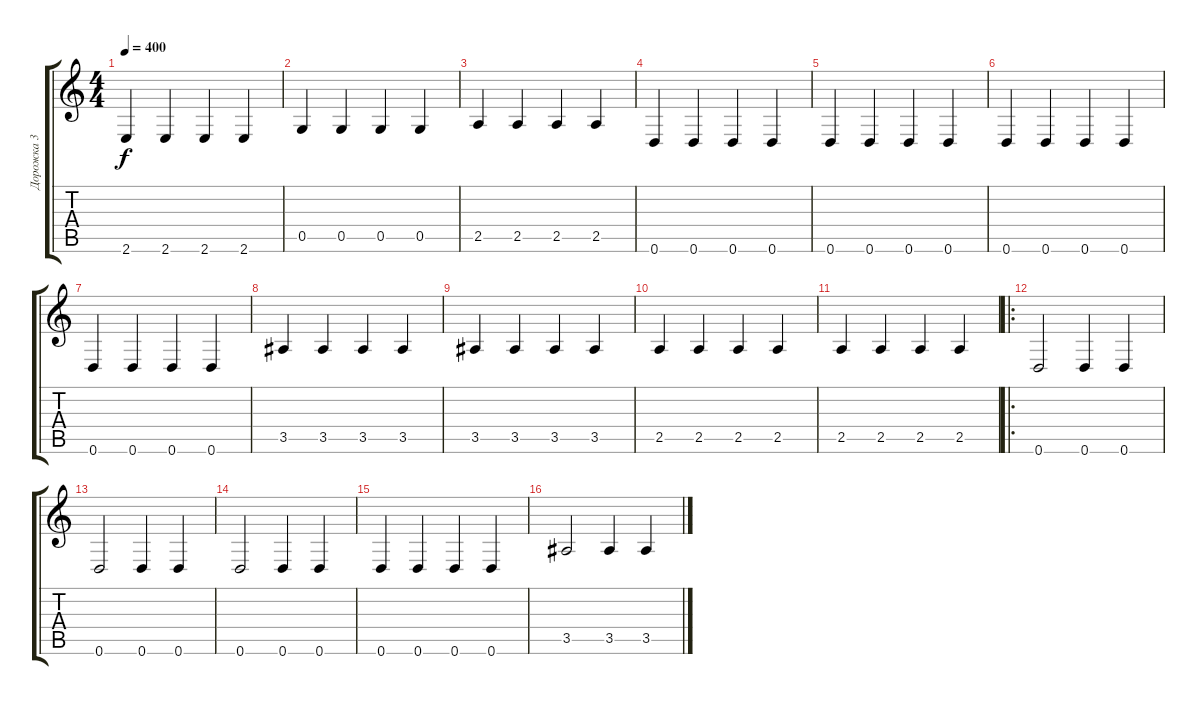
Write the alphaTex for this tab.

\track ("Дорожка 3" "Дорожка 3") {instrument electricbassfinger}
\staff {score tabs}
\tuning (D4 A3 F3 C3 G2 D2) {hide}
\ts (4 4)
\tempo 400
\clef g2
\ks c
2.6.4{dy f} 2.6.4 2.6.4 2.6.4 |
0.5.4 0.5.4 0.5.4 0.5.4 |
2.5.4 2.5.4 2.5.4 2.5.4 |
0.6.4 0.6.4 0.6.4 0.6.4 |
0.6.4 0.6.4 0.6.4 0.6.4 |
0.6.4 0.6.4 0.6.4 0.6.4 |
0.6.4 0.6.4 0.6.4 0.6.4 |
3.5.4 3.5.4 3.5.4 3.5.4 |
3.5.4 3.5.4 3.5.4 3.5.4 |
2.5.4 2.5.4 2.5.4 2.5.4 |
2.5.4 2.5.4 2.5.4 2.5.4 |
\ro
0.6.2 0.6.4 0.6.4 |
0.6.2 0.6.4 0.6.4 |
0.6.2 0.6.4 0.6.4 |
0.6.4 0.6.4 0.6.4 0.6.4 |
3.5.2 3.5.4 3.5.4
